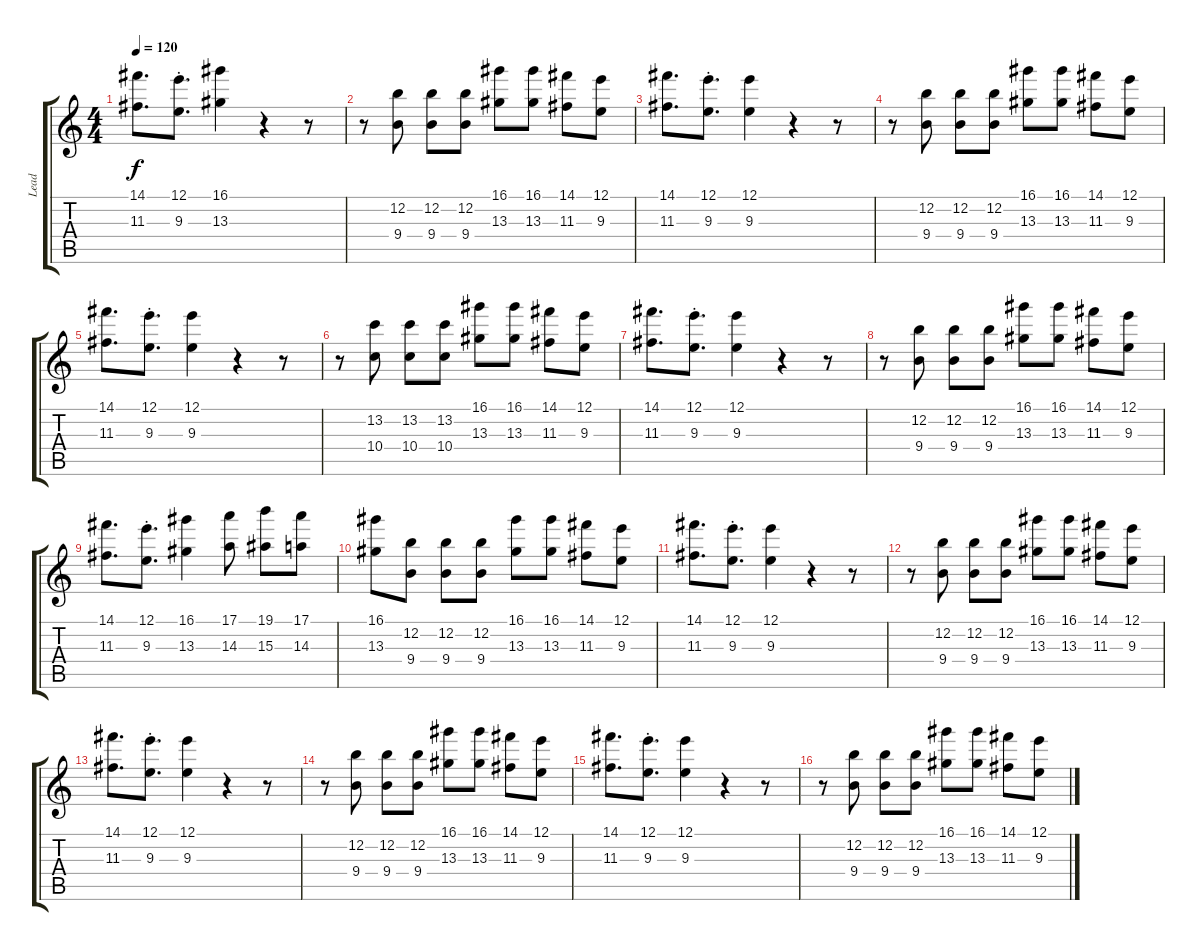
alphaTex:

\track ("Lead" "Lead") {instrument acousticguitarsteel}
\staff {score tabs}
\tuning (E4 B3 G3 D3 A2 E2) {hide}
\ts (4 4)
\tempo 120
\clef g2
\ks c
(14.1 11.3).8{d dy f} (12.1{st} 9.3{st}).8{d} (16.1 13.3).4 r.4 r.8 |
r.8 (12.2 9.4).8 (12.2 9.4).8 (12.2 9.4).8 (16.1 13.3).8 (16.1 13.3).8 (14.1 11.3).8 (12.1 9.3).8 |
(14.1 11.3).8{d} (12.1{st} 9.3{st}).8{d} (12.1 9.3).4 r.4 r.8 |
r.8 (12.2 9.4).8 (12.2 9.4).8 (12.2 9.4).8 (16.1 13.3).8 (16.1 13.3).8 (14.1 11.3).8 (12.1 9.3).8 |
(14.1 11.3).8{d} (12.1{st} 9.3{st}).8{d} (12.1 9.3).4 r.4 r.8 |
r.8 (13.2 10.4).8 (13.2 10.4).8 (13.2 10.4).8 (16.1 13.3).8 (16.1 13.3).8 (14.1 11.3).8 (12.1 9.3).8 |
(14.1 11.3).8{d} (12.1{st} 9.3{st}).8{d} (12.1 9.3).4 r.4 r.8 |
r.8 (12.2 9.4).8 (12.2 9.4).8 (12.2 9.4).8 (16.1 13.3).8 (16.1 13.3).8 (14.1 11.3).8 (12.1 9.3).8 |
(14.1 11.3).8{d} (12.1{st} 9.3{st}).8{d} (16.1 13.3).4 (17.1 14.3).8 (19.1 15.3).8 (17.1 14.3).8 |
(16.1 13.3).8 (12.2 9.4).8 (12.2 9.4).8 (12.2 9.4).8 (16.1 13.3).8 (16.1 13.3).8 (14.1 11.3).8 (12.1 9.3).8 |
(14.1 11.3).8{d} (12.1{st} 9.3{st}).8{d} (12.1 9.3).4 r.4 r.8 |
r.8 (12.2 9.4).8 (12.2 9.4).8 (12.2 9.4).8 (16.1 13.3).8 (16.1 13.3).8 (14.1 11.3).8 (12.1 9.3).8 |
(14.1 11.3).8{d} (12.1{st} 9.3{st}).8{d} (12.1 9.3).4 r.4 r.8 |
r.8 (12.2 9.4).8 (12.2 9.4).8 (12.2 9.4).8 (16.1 13.3).8 (16.1 13.3).8 (14.1 11.3).8 (12.1 9.3).8 |
(14.1 11.3).8{d} (12.1{st} 9.3{st}).8{d} (12.1 9.3).4 r.4 r.8 |
r.8 (12.2 9.4).8 (12.2 9.4).8 (12.2 9.4).8 (16.1 13.3).8 (16.1 13.3).8 (14.1 11.3).8 (12.1 9.3).8
